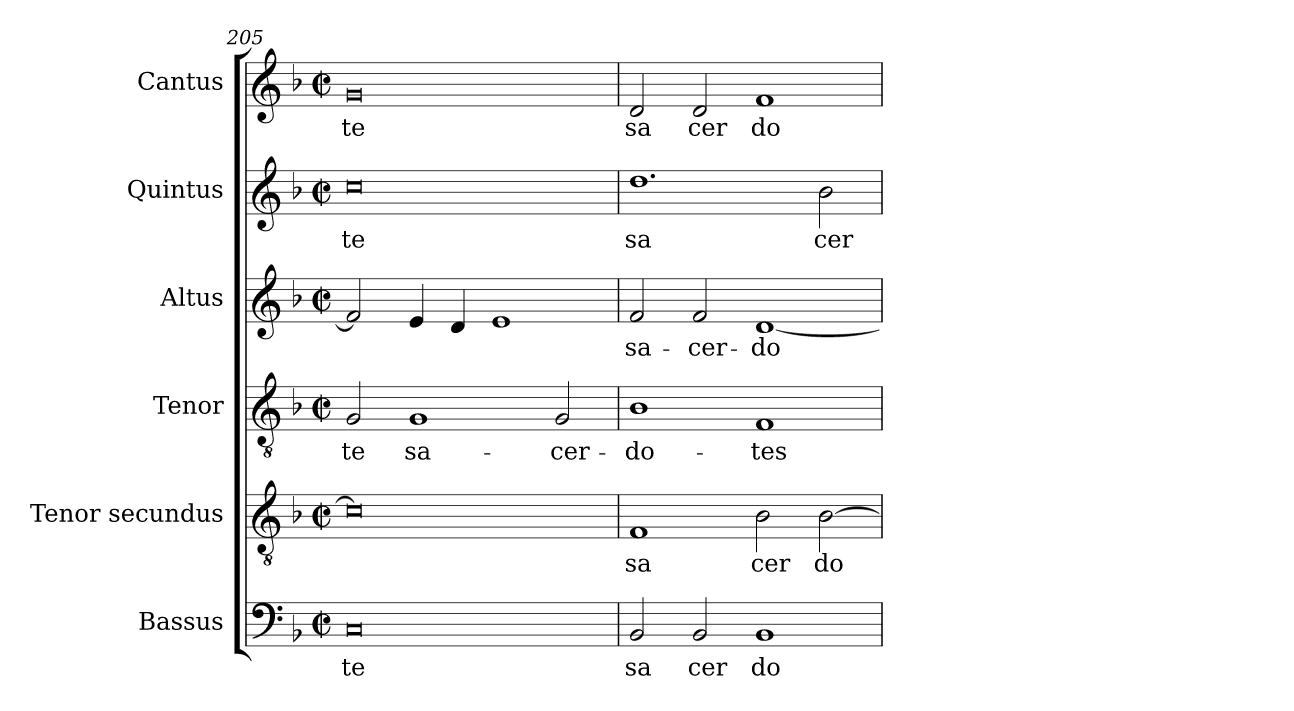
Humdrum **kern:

**kern	**text	**kern	**text	**kern	**text	**kern	**text	**kern	**text	**kern	**text
*part6	*part6	*part5	*part5	*part4	*part4	*part3	*part3	*part2	*part2	*part1	*part1
*staff6	*staff6	*staff5	*staff5	*staff4	*staff4	*staff3	*staff3	*staff2	*staff2	*staff1	*staff1
*I"Bassus	*	*I"Tenor  secundus	*	*I"Tenor	*	*I"Altus	*	*I"Quintus	*	*I"Cantus	*
*I'B	*	*	*	*I'T	*	*I'A	*	*I'Q	*	*I'C	*
*clefF4	*	*clefGv2	*	*clefGv2	*	*clefG2	*	*clefG2	*	*clefG2	*
*k[b-]	*	*k[b-]	*	*k[b-]	*	*k[b-]	*	*k[b-]	*	*k[b-]	*
*F:	*	*F:	*	*F:	*	*F:	*	*F:	*	*F:	*
*M2/2	*	*M2/2	*	*M2/2	*	*M2/2	*	*M2/2	*	*M2/2	*
*met(c|)	*	*met(c|)	*	*met(c|)	*	*met(c|)	*	*met(c|)	*	*met(c|)	*
=205	=205	=205	=205	=205	=205	=205	=205	=205	=205	=205	=205
!	!LO:LY:b:cj	!	!LO:LY:b:cj	!	!LO:LY:b:cj	!	!LO:LY:b:cj	!	!LO:LY:b:cj	!	!LO:LY:b:cj
0C	te	0c]	.	2G/	-te	2f/]	.	0cc	te	0g	te
!	!	!	!	!	!LO:LY:b:cj	!	!LO:LY:b:cj	!	!	!	!
.	.	.	.	1G	sa-	4e/	.	.	.	.	.
!	!	!	!	!	!	!	!LO:LY:b:cj	!	!	!	!
.	.	.	.	.	.	4d/	.	.	.	.	.
!	!	!	!	!	!	!	!LO:LY:b:cj	!	!	!	!
.	.	.	.	.	.	1e	.	.	.	.	.
!	!	!	!	!	!LO:LY:b:cj	!	!	!	!	!	!
.	.	.	.	2G/	-cer-	.	.	.	.	.	.
=206	=206	=206	=206	=206	=206	=206	=206	=206	=206	=206	=206
!	!LO:LY:b:cj	!	!LO:LY:b:cj	!	!LO:LY:b:cj	!	!LO:LY:b:cj	!	!LO:LY:b:cj	!	!LO:LY:b:cj
2BB-/	sa	1F	sa	1B-	-do-	2f/	sa-	1.dd	sa	2d/	sa
!	!LO:LY:b:cj	!	!	!	!	!	!LO:LY:b:cj	!	!	!	!LO:LY:b:cj
2BB-/	cer	.	.	.	.	2f/	-cer-	.	.	2d/	cer
!	!LO:LY:b:cj	!	!LO:LY:b:cj	!	!LO:LY:b:cj	!	!LO:LY:b:cj	!	!	!	!LO:LY:b:cj
1BB-	do	2B-\	cer	1F	-tes	[<1d	-do-	.	.	1f	do
!	!	!	!LO:LY:b:cj	!	!	!	!	!	!LO:LY:b:cj	!	!
.	.	[>2B-\	do	.	.	.	.	2b-\	cer	.	.
=	=	=	=	=	=	=	=	=	=	=	=
*-	*-	*-	*-	*-	*-	*-	*-	*-	*-	*-	*-
